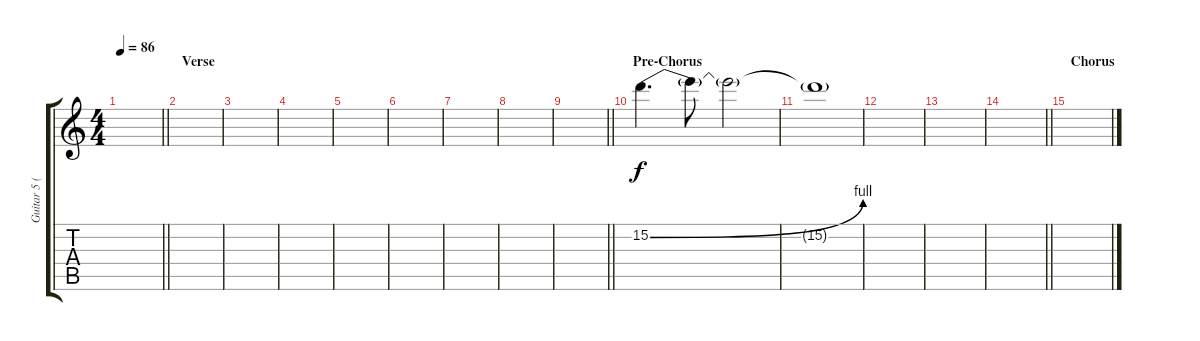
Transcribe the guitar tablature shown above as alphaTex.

\track ("Guitar 5 (Slight Dist.)" "Guitar 5 (") {instrument distortionguitar}
\staff {score tabs}
\tuning (E4 B3 G3 D3 A2 E2) {hide}
\ts (4 4)
\tempo 86
\clef g2
\barLineRight lightlight
\ks c
|
\section ("" "Verse")
|
|
|
|
|
|
|
\barLineRight lightlight
|
\section ("" "Pre-Chorus")
15.2{be (bend 0 0 60 4)}.4{d} 15.2{t}.8 15.2{t}.2 |
15.2{t}.1 |
|
|
\barLineRight lightlight
|
\section ("" "Chorus")
